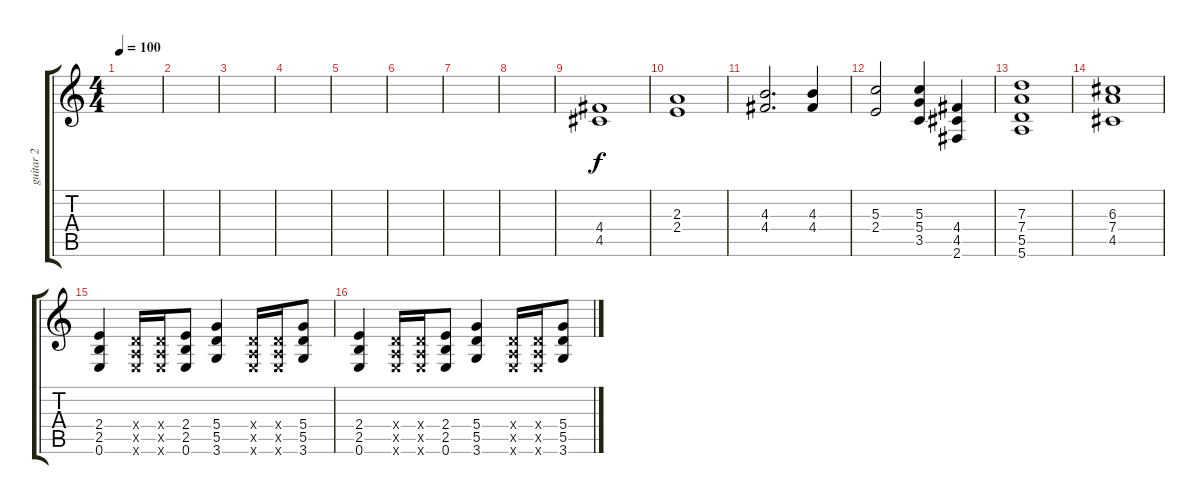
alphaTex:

\track ("guitar 2" "guitar 2") {instrument distortionguitar}
\staff {score tabs}
\tuning (E4 B3 G3 D3 A2 E2) {hide}
\ts (4 4)
\tempo 100
\clef g2
\ks c
|
|
|
|
|
|
|
|
(4.4 4.5).1 |
(2.3 2.4).1 |
(4.3 4.4).2{d} (4.3 4.4).4 |
(5.3 2.4).2 (5.3 5.4 3.5).4 (4.4 4.5 2.6).4 |
(7.3 7.4 5.5 5.6).1 |
(6.3 7.4 4.5).1 |
(2.4 2.5 0.6).4 (0.4{x} 0.5{x} 0.6{x}).16 (0.4{x} 0.5{x} 0.6{x}).16 (2.4 2.5 0.6).8 (5.4 5.5 3.6).4 (0.4{x} 0.5{x} 0.6{x}).16 (0.4{x} 0.5{x} 0.6{x}).16 (5.4 5.5 3.6).8 |
(2.4 2.5 0.6).4 (0.4{x} 0.5{x} 0.6{x}).16 (0.4{x} 0.5{x} 0.6{x}).16 (2.4 2.5 0.6).8 (5.4 5.5 3.6).4 (0.4{x} 0.5{x} 0.6{x}).16 (0.4{x} 0.5{x} 0.6{x}).16 (5.4 5.5 3.6).8
